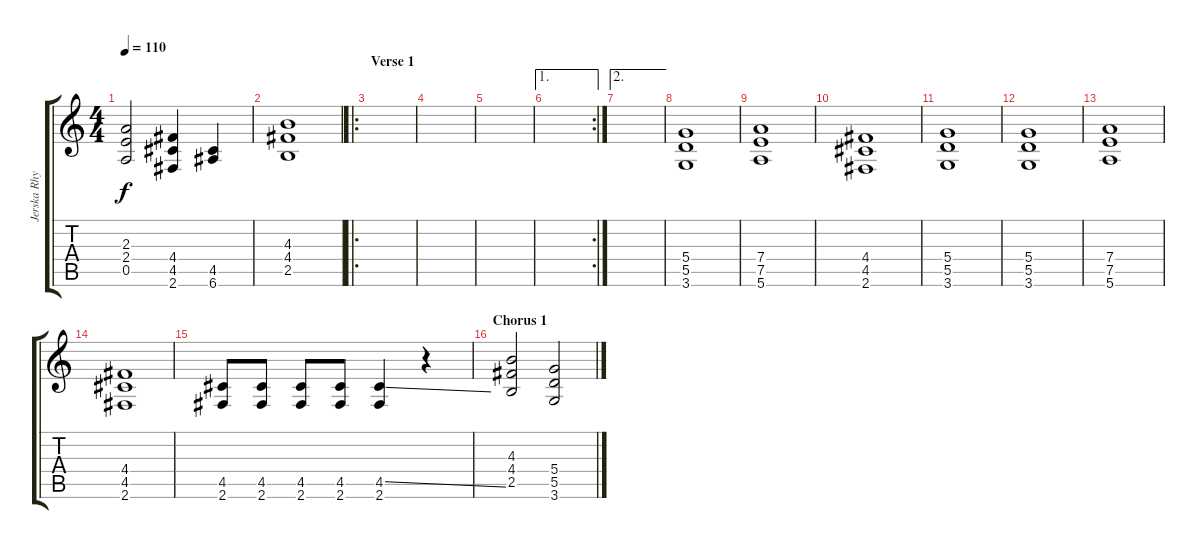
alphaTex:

\track ("Jerska Rhythm" "Jerska Rhy") {instrument distortionguitar}
\staff {score tabs}
\tuning (E4 B3 G3 D3 A2 E2) {hide}
\ts (4 4)
\tempo 110
\clef g2
\ks c
(2.3 2.4 0.5).2{dy f} (4.4 4.5 2.6).4 (4.5 6.6).4 |
(4.3 4.4 2.5).1 |
\ro
\section ("" "Verse 1")
|
|
|
\ae 1
\rc 2
|
\ae 2
|
(5.4 5.5 3.6).1 |
(7.4 7.5 5.6).1 |
(4.4 4.5 2.6).1 |
(5.4 5.5 3.6).1 |
(5.4 5.5 3.6).1 |
(7.4 7.5 5.6).1 |
(4.4 4.5 2.6).1 |
(4.5 2.6).8 (4.5 2.6).8 (4.5 2.6).8 (4.5 2.6).8 (4.5{ss} 2.6).4 r.4 |
\section ("" "Chorus 1")
(4.3 4.4 2.5).2 (5.4 5.5 3.6).2
